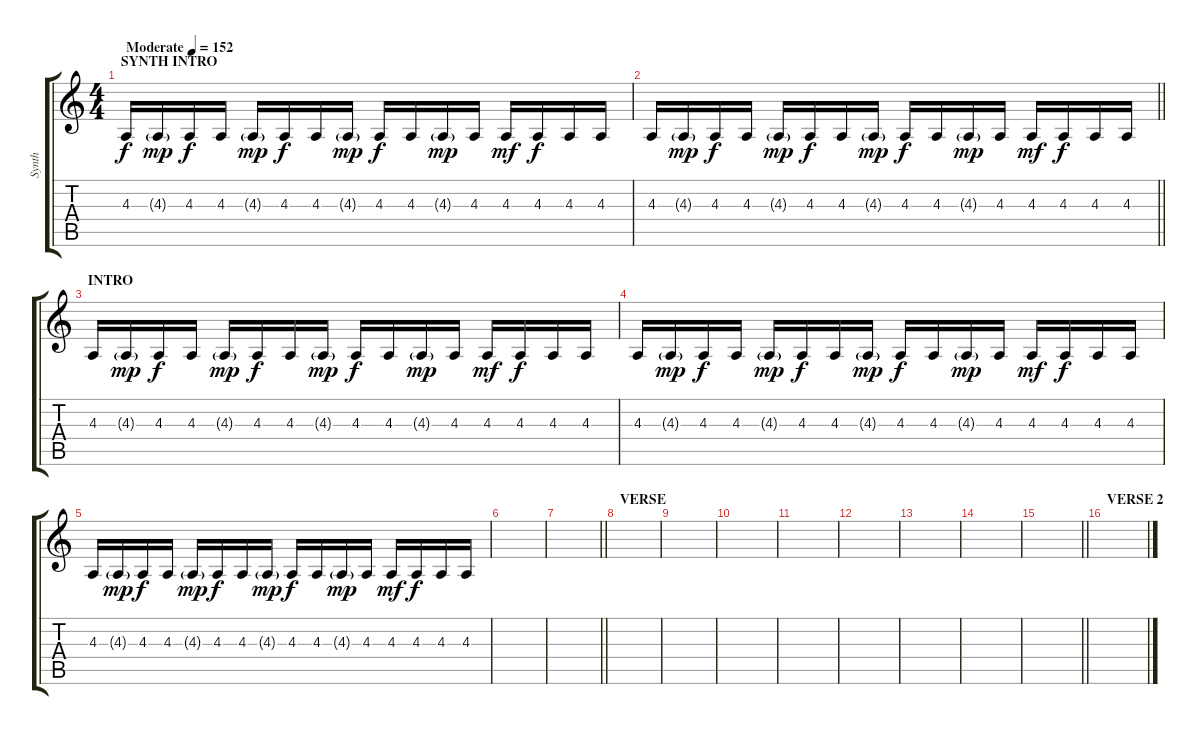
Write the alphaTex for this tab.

\track ("Synth" "Synth") {instrument pad3polysynth}
\staff {score tabs}
\tuning (D4 A3 F3 C3 G2 D2) {hide}
\ts (4 4)
\section ("" "SYNTH INTRO")
\tempo (152 "Moderate")
\clef g2
\ks c
4.3.16{dy f instrument pad3polysynth} 4.3{g}.16{dy mp} 4.3.16{dy f} 4.3.16 4.3{g}.16{dy mp} 4.3.16{dy f} 4.3.16 4.3{g}.16{dy mp} 4.3.16{dy f} 4.3.16 4.3{g}.16{dy mp} 4.3.16 4.3.16{dy mf} 4.3.16{dy f} 4.3.16 4.3.16 |
\barLineRight lightlight
4.3.16 4.3{g}.16{dy mp} 4.3.16{dy f} 4.3.16 4.3{g}.16{dy mp} 4.3.16{dy f} 4.3.16 4.3{g}.16{dy mp} 4.3.16{dy f} 4.3.16 4.3{g}.16{dy mp} 4.3.16 4.3.16{dy mf} 4.3.16{dy f} 4.3.16 4.3.16 |
\section ("" "INTRO")
4.3.16{volume 8} 4.3{g}.16{dy mp} 4.3.16{dy f} 4.3.16 4.3{g}.16{dy mp} 4.3.16{dy f} 4.3.16 4.3{g}.16{dy mp} 4.3.16{dy f} 4.3.16 4.3{g}.16{dy mp} 4.3.16 4.3.16{dy mf} 4.3.16{dy f} 4.3.16 4.3.16 |
4.3.16 4.3{g}.16{dy mp} 4.3.16{dy f} 4.3.16 4.3{g}.16{dy mp} 4.3.16{dy f} 4.3.16 4.3{g}.16{dy mp} 4.3.16{dy f} 4.3.16 4.3{g}.16{dy mp} 4.3.16 4.3.16{dy mf} 4.3.16{dy f} 4.3.16 4.3.16 |
4.3.16 4.3{g}.16{dy mp} 4.3.16{dy f} 4.3.16 4.3{g}.16{dy mp} 4.3.16{dy f} 4.3.16 4.3{g}.16{dy mp} 4.3.16{dy f} 4.3.16 4.3{g}.16{dy mp} 4.3.16 4.3.16{dy mf} 4.3.16{dy f} 4.3.16 4.3.16 |
|
\barLineRight lightlight
|
\section ("" "VERSE")
|
|
|
|
|
|
|
\barLineRight lightlight
|
\section ("" "VERSE 2")
